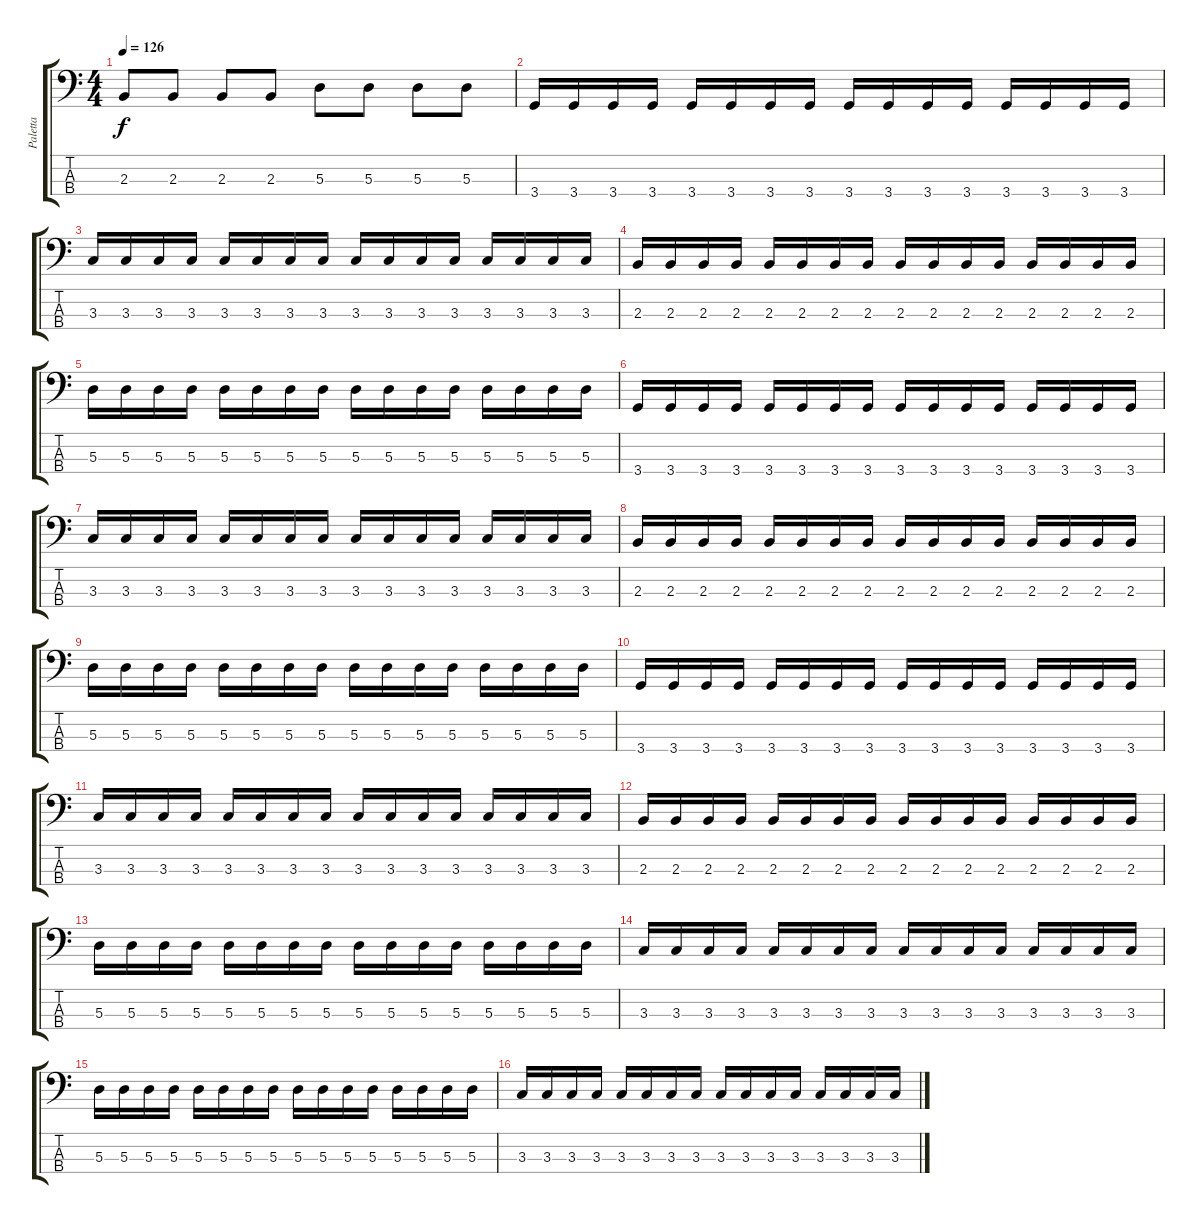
\track ("Paletta" "Paletta") {instrument electricbasspick}
\staff {score tabs}
\tuning (G2 D2 A1 E1) {hide}
\ts (4 4)
\tempo 126
\clef f4
\ks c
2.3.8{dy f} 2.3.8 2.3.8 2.3.8 5.3.8 5.3.8 5.3.8 5.3.8 |
3.4.16{volume 16} 3.4.16 3.4.16 3.4.16 3.4.16 3.4.16 3.4.16 3.4.16 3.4.16 3.4.16 3.4.16 3.4.16 3.4.16 3.4.16 3.4.16 3.4.16 |
3.3.16 3.3.16 3.3.16 3.3.16 3.3.16 3.3.16 3.3.16 3.3.16 3.3.16 3.3.16 3.3.16 3.3.16 3.3.16 3.3.16 3.3.16 3.3.16 |
2.3.16 2.3.16 2.3.16 2.3.16 2.3.16 2.3.16 2.3.16 2.3.16 2.3.16 2.3.16 2.3.16 2.3.16 2.3.16 2.3.16 2.3.16 2.3.16 |
5.3.16 5.3.16 5.3.16 5.3.16 5.3.16 5.3.16 5.3.16 5.3.16 5.3.16 5.3.16 5.3.16 5.3.16 5.3.16 5.3.16 5.3.16 5.3.16 |
3.4.16 3.4.16 3.4.16 3.4.16 3.4.16 3.4.16 3.4.16 3.4.16 3.4.16 3.4.16 3.4.16 3.4.16 3.4.16 3.4.16 3.4.16 3.4.16 |
3.3.16 3.3.16 3.3.16 3.3.16 3.3.16 3.3.16 3.3.16 3.3.16 3.3.16 3.3.16 3.3.16 3.3.16 3.3.16 3.3.16 3.3.16 3.3.16 |
2.3.16 2.3.16 2.3.16 2.3.16 2.3.16 2.3.16 2.3.16 2.3.16 2.3.16 2.3.16 2.3.16 2.3.16 2.3.16 2.3.16 2.3.16 2.3.16 |
5.3.16 5.3.16 5.3.16 5.3.16 5.3.16 5.3.16 5.3.16 5.3.16 5.3.16 5.3.16 5.3.16 5.3.16 5.3.16 5.3.16 5.3.16 5.3.16 |
3.4.16 3.4.16 3.4.16 3.4.16 3.4.16 3.4.16 3.4.16 3.4.16 3.4.16 3.4.16 3.4.16 3.4.16 3.4.16 3.4.16 3.4.16 3.4.16 |
3.3.16 3.3.16 3.3.16 3.3.16 3.3.16 3.3.16 3.3.16 3.3.16 3.3.16 3.3.16 3.3.16 3.3.16 3.3.16 3.3.16 3.3.16 3.3.16 |
2.3.16 2.3.16 2.3.16 2.3.16 2.3.16 2.3.16 2.3.16 2.3.16 2.3.16 2.3.16 2.3.16 2.3.16 2.3.16 2.3.16 2.3.16 2.3.16 |
5.3.16 5.3.16 5.3.16 5.3.16 5.3.16 5.3.16 5.3.16 5.3.16 5.3.16 5.3.16 5.3.16 5.3.16 5.3.16 5.3.16 5.3.16 5.3.16 |
3.3.16{volume 13} 3.3.16 3.3.16 3.3.16 3.3.16 3.3.16 3.3.16 3.3.16 3.3.16 3.3.16 3.3.16 3.3.16 3.3.16 3.3.16 3.3.16 3.3.16 |
5.3.16 5.3.16 5.3.16 5.3.16 5.3.16 5.3.16 5.3.16 5.3.16 5.3.16 5.3.16 5.3.16 5.3.16 5.3.16 5.3.16 5.3.16 5.3.16 |
3.3.16 3.3.16 3.3.16 3.3.16 3.3.16 3.3.16 3.3.16 3.3.16 3.3.16 3.3.16 3.3.16 3.3.16 3.3.16 3.3.16 3.3.16 3.3.16
